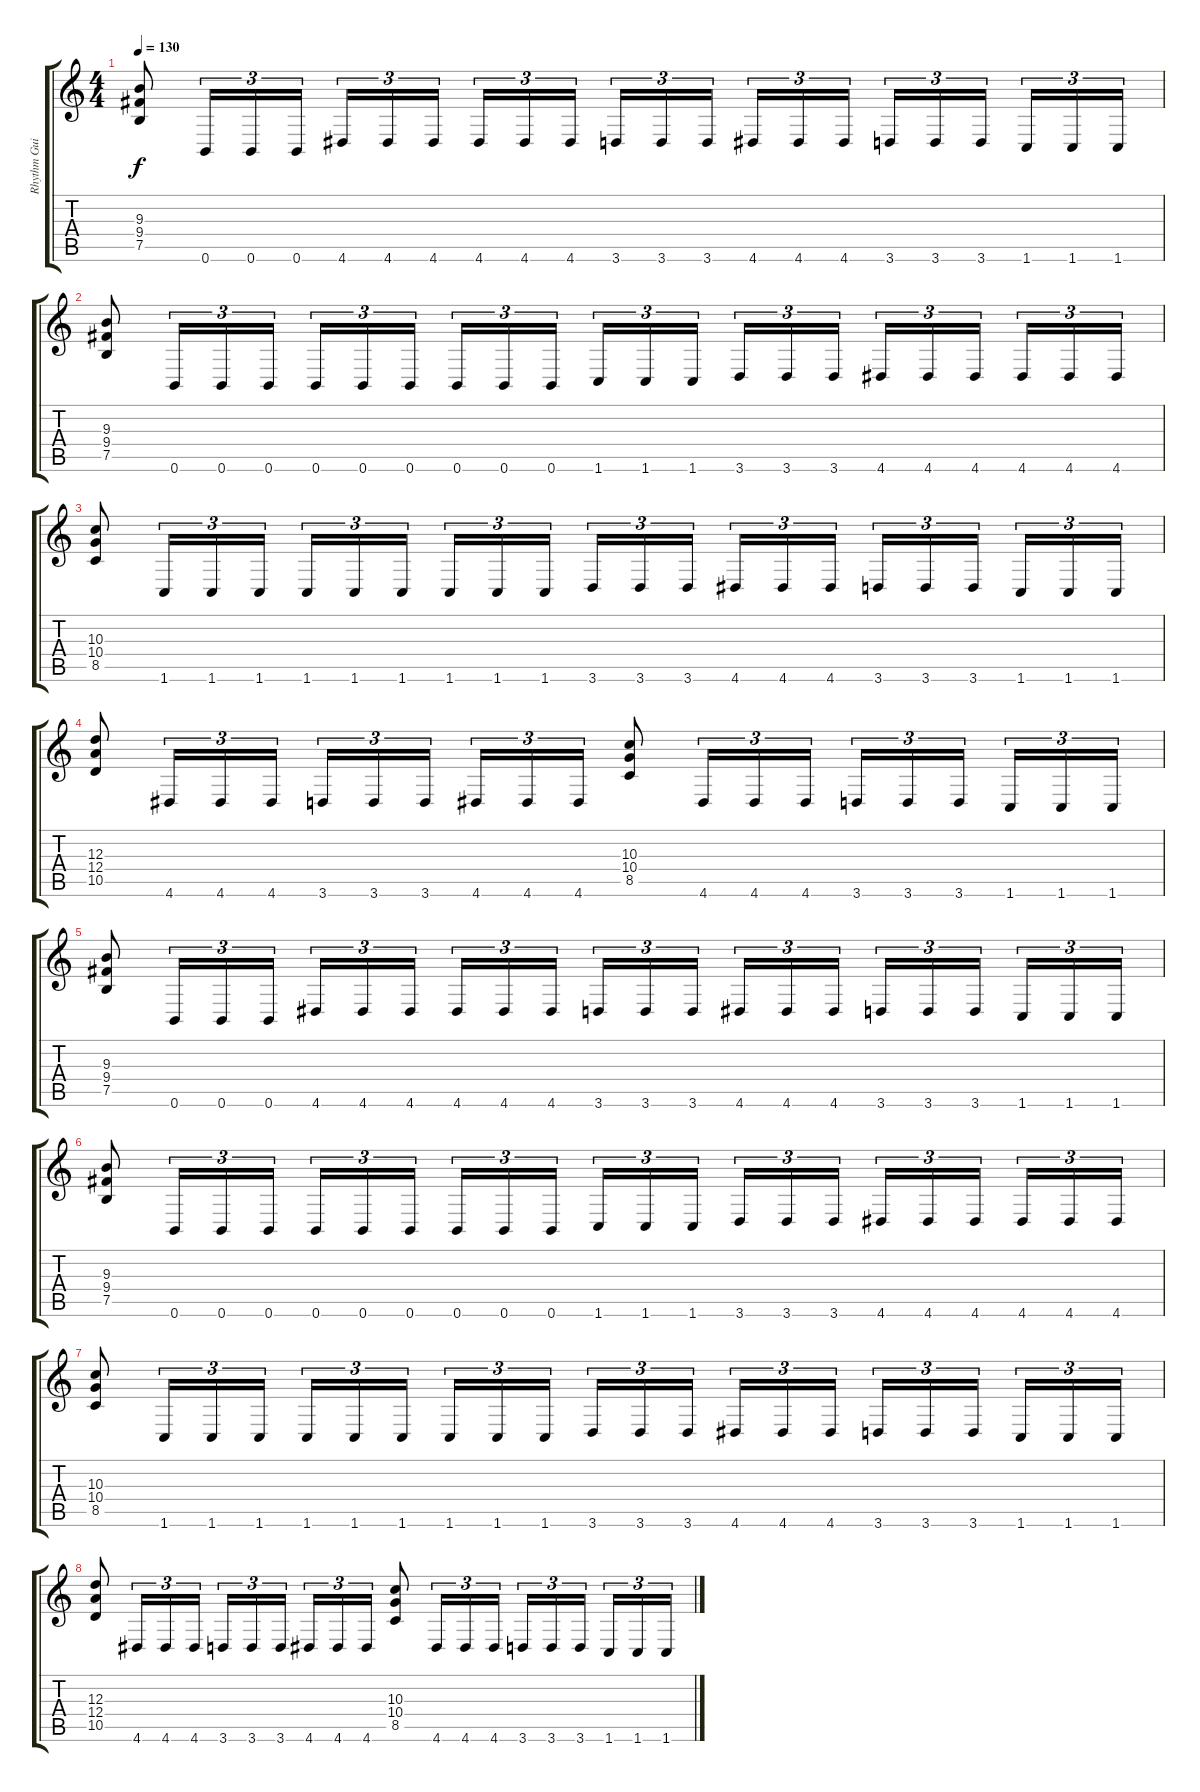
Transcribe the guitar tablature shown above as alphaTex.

\track ("Rhythm Guitar" "Rhythm Gui") {instrument distortionguitar}
\staff {score tabs}
\tuning (B3 Gb3 D3 A2 E2 B1) {hide}
\ts (4 4)
\tempo 130
\clef g2
\ks c
(9.3 9.4 7.5).8{dy f} 0.6.16{tu (3 2)} 0.6.16{tu (3 2)} 0.6.16{tu (3 2)} 4.6.16{tu (3 2)} 4.6.16{tu (3 2)} 4.6.16{tu (3 2) beam splitsecondary} 4.6.16{tu (3 2)} 4.6.16{tu (3 2)} 4.6.16{tu (3 2)} 3.6.16{tu (3 2)} 3.6.16{tu (3 2)} 3.6.16{tu (3 2) beam splitsecondary} 4.6.16{tu (3 2)} 4.6.16{tu (3 2)} 4.6.16{tu (3 2)} 3.6.16{tu (3 2)} 3.6.16{tu (3 2)} 3.6.16{tu (3 2) beam splitsecondary} 1.6.16{tu (3 2)} 1.6.16{tu (3 2)} 1.6.16{tu (3 2)} |
(9.3 9.4 7.5).8 0.6.16{tu (3 2)} 0.6.16{tu (3 2)} 0.6.16{tu (3 2)} 0.6.16{tu (3 2)} 0.6.16{tu (3 2)} 0.6.16{tu (3 2) beam splitsecondary} 0.6.16{tu (3 2)} 0.6.16{tu (3 2)} 0.6.16{tu (3 2)} 1.6.16{tu (3 2)} 1.6.16{tu (3 2)} 1.6.16{tu (3 2) beam splitsecondary} 3.6.16{tu (3 2)} 3.6.16{tu (3 2)} 3.6.16{tu (3 2)} 4.6.16{tu (3 2)} 4.6.16{tu (3 2)} 4.6.16{tu (3 2) beam splitsecondary} 4.6.16{tu (3 2)} 4.6.16{tu (3 2)} 4.6.16{tu (3 2)} |
(10.3 10.4 8.5).8 1.6.16{tu (3 2)} 1.6.16{tu (3 2)} 1.6.16{tu (3 2)} 1.6.16{tu (3 2)} 1.6.16{tu (3 2)} 1.6.16{tu (3 2) beam splitsecondary} 1.6.16{tu (3 2)} 1.6.16{tu (3 2)} 1.6.16{tu (3 2)} 3.6.16{tu (3 2)} 3.6.16{tu (3 2)} 3.6.16{tu (3 2) beam splitsecondary} 4.6.16{tu (3 2)} 4.6.16{tu (3 2)} 4.6.16{tu (3 2)} 3.6.16{tu (3 2)} 3.6.16{tu (3 2)} 3.6.16{tu (3 2) beam splitsecondary} 1.6.16{tu (3 2)} 1.6.16{tu (3 2)} 1.6.16{tu (3 2)} |
(12.3 12.4 10.5).8 4.6.16{tu (3 2)} 4.6.16{tu (3 2)} 4.6.16{tu (3 2)} 3.6.16{tu (3 2)} 3.6.16{tu (3 2)} 3.6.16{tu (3 2) beam splitsecondary} 4.6.16{tu (3 2)} 4.6.16{tu (3 2)} 4.6.16{tu (3 2)} (10.3 10.4 8.5).8 4.6.16{tu (3 2)} 4.6.16{tu (3 2)} 4.6.16{tu (3 2)} 3.6.16{tu (3 2)} 3.6.16{tu (3 2)} 3.6.16{tu (3 2) beam splitsecondary} 1.6.16{tu (3 2)} 1.6.16{tu (3 2)} 1.6.16{tu (3 2)} |
(9.3 9.4 7.5).8 0.6.16{tu (3 2)} 0.6.16{tu (3 2)} 0.6.16{tu (3 2)} 4.6.16{tu (3 2)} 4.6.16{tu (3 2)} 4.6.16{tu (3 2) beam splitsecondary} 4.6.16{tu (3 2)} 4.6.16{tu (3 2)} 4.6.16{tu (3 2)} 3.6.16{tu (3 2)} 3.6.16{tu (3 2)} 3.6.16{tu (3 2) beam splitsecondary} 4.6.16{tu (3 2)} 4.6.16{tu (3 2)} 4.6.16{tu (3 2)} 3.6.16{tu (3 2)} 3.6.16{tu (3 2)} 3.6.16{tu (3 2) beam splitsecondary} 1.6.16{tu (3 2)} 1.6.16{tu (3 2)} 1.6.16{tu (3 2)} |
(9.3 9.4 7.5).8 0.6.16{tu (3 2)} 0.6.16{tu (3 2)} 0.6.16{tu (3 2)} 0.6.16{tu (3 2)} 0.6.16{tu (3 2)} 0.6.16{tu (3 2) beam splitsecondary} 0.6.16{tu (3 2)} 0.6.16{tu (3 2)} 0.6.16{tu (3 2)} 1.6.16{tu (3 2)} 1.6.16{tu (3 2)} 1.6.16{tu (3 2) beam splitsecondary} 3.6.16{tu (3 2)} 3.6.16{tu (3 2)} 3.6.16{tu (3 2)} 4.6.16{tu (3 2)} 4.6.16{tu (3 2)} 4.6.16{tu (3 2) beam splitsecondary} 4.6.16{tu (3 2)} 4.6.16{tu (3 2)} 4.6.16{tu (3 2)} |
(10.3 10.4 8.5).8 1.6.16{tu (3 2)} 1.6.16{tu (3 2)} 1.6.16{tu (3 2)} 1.6.16{tu (3 2)} 1.6.16{tu (3 2)} 1.6.16{tu (3 2) beam splitsecondary} 1.6.16{tu (3 2)} 1.6.16{tu (3 2)} 1.6.16{tu (3 2)} 3.6.16{tu (3 2)} 3.6.16{tu (3 2)} 3.6.16{tu (3 2) beam splitsecondary} 4.6.16{tu (3 2)} 4.6.16{tu (3 2)} 4.6.16{tu (3 2)} 3.6.16{tu (3 2)} 3.6.16{tu (3 2)} 3.6.16{tu (3 2) beam splitsecondary} 1.6.16{tu (3 2)} 1.6.16{tu (3 2)} 1.6.16{tu (3 2)} |
(12.3 12.4 10.5).8 4.6.16{tu (3 2)} 4.6.16{tu (3 2)} 4.6.16{tu (3 2)} 3.6.16{tu (3 2)} 3.6.16{tu (3 2)} 3.6.16{tu (3 2) beam splitsecondary} 4.6.16{tu (3 2)} 4.6.16{tu (3 2)} 4.6.16{tu (3 2)} (10.3 10.4 8.5).8 4.6.16{tu (3 2)} 4.6.16{tu (3 2)} 4.6.16{tu (3 2)} 3.6.16{tu (3 2)} 3.6.16{tu (3 2)} 3.6.16{tu (3 2) beam splitsecondary} 1.6.16{tu (3 2)} 1.6.16{tu (3 2)} 1.6.16{tu (3 2)}
